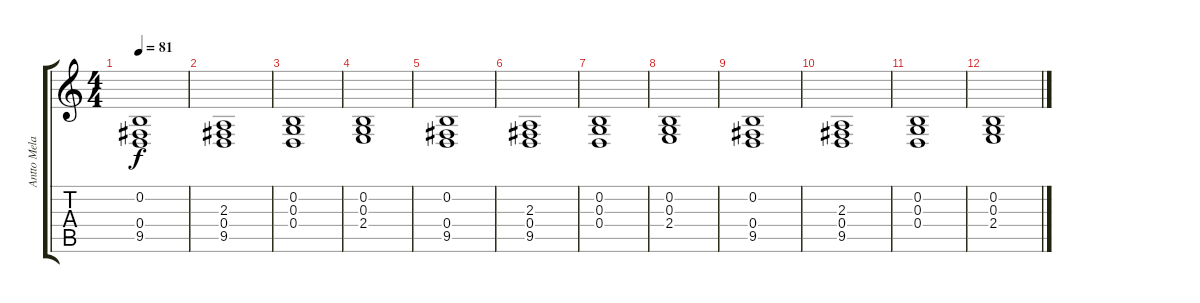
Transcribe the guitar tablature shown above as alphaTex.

\track ("Antto Melasniemi (Keyboard)" "Antto Mela") {instrument pad2warm}
\staff {score tabs}
\tuning (E4 B3 G3 D3 A2 E2) {hide}
\ts (4 4)
\tempo 81
\clef g2
\ks c
(0.2 0.4 9.5).1{dy f} |
(2.3 0.4 9.5).1 |
(0.2 0.3 0.4).1 |
(0.2 0.3 2.4).1 |
(0.2 0.4 9.5).1 |
(2.3 0.4 9.5).1 |
(0.2 0.3 0.4).1 |
(0.2 0.3 2.4).1 |
(0.2 0.4 9.5).1 |
(2.3 0.4 9.5).1 |
(0.2 0.3 0.4).1 |
(0.2 0.3 2.4).1
